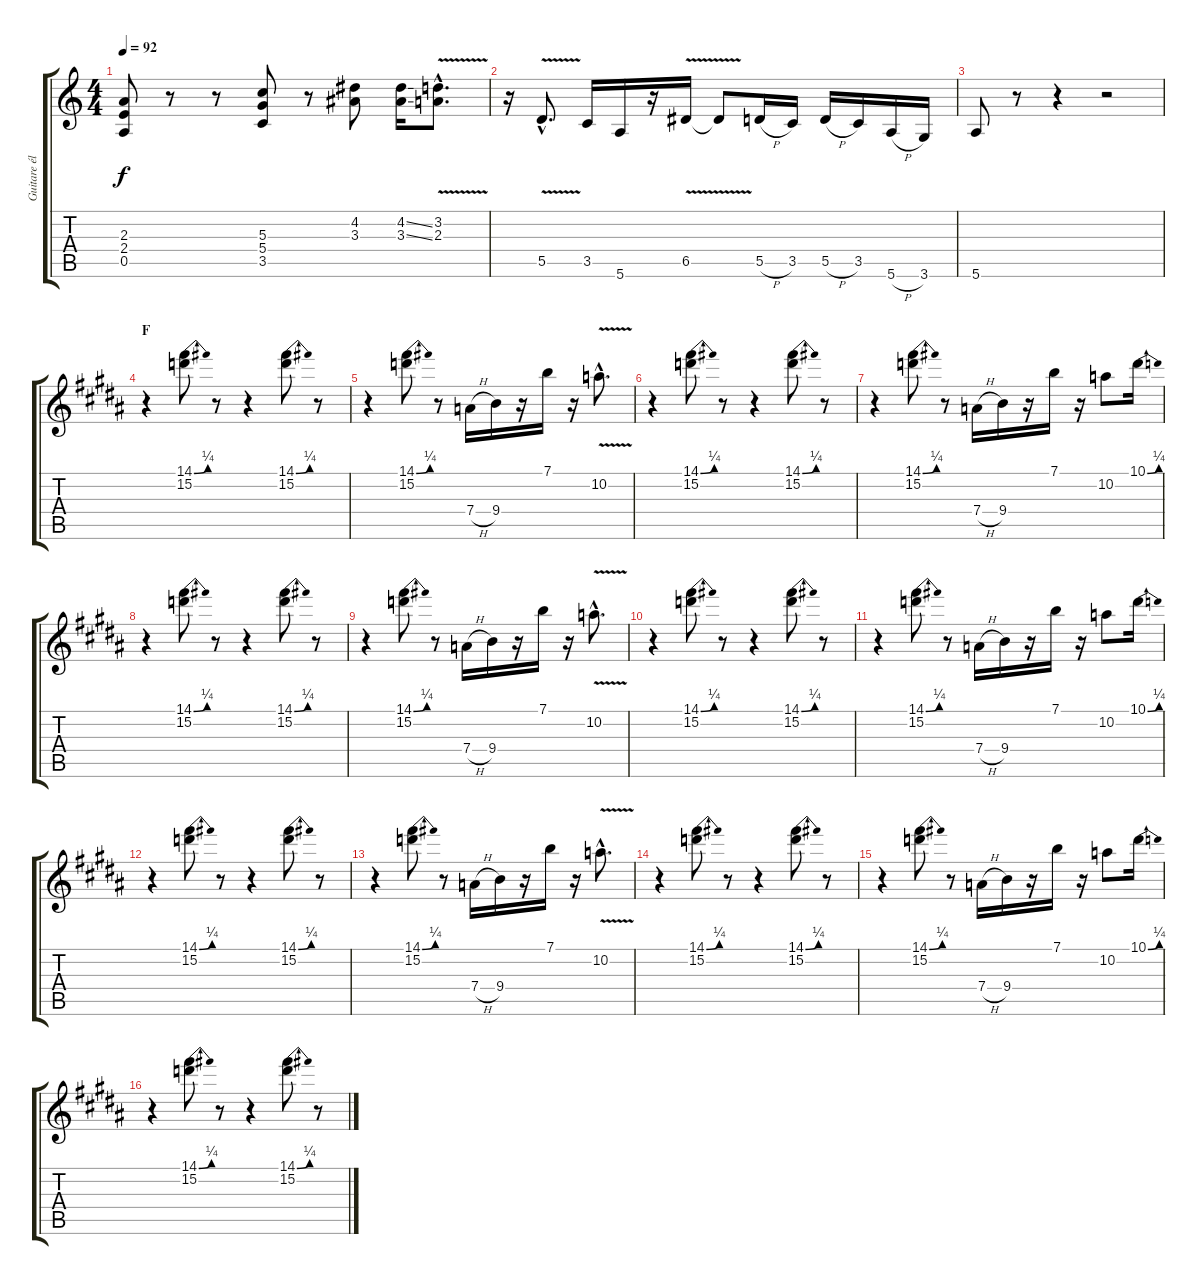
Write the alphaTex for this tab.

\track ("Guitare électrique" "Guitare él") {instrument electricguitarclean}
\staff {score tabs}
\tuning (E4 B3 G3 D3 A2 E2) {hide}
\ts (4 4)
\tempo 92
\clef g2
\ks c
(2.3 2.4 0.5).8{dy f} r.8 r.8 (5.3 5.4 3.5).8 r.8 (4.2 3.3).8 (4.2{ss} 3.3{ss}).16 (3.2{hac} 2.3{v hac}).8{d} |
r.16 5.5{v hac}.8{d} 3.5.16 5.6.16 r.16 6.5{v}.16 6.5{t}.8 5.5{h}.16 3.5.16 5.5{h}.16 3.5.16 5.6{h}.16 3.6.16 |
5.6.8 r.8 r.4 r.2 |
\section ("" "F")
\ks b
r.4 (14.1{be (bend 0 0 60 1)} 15.2).8 r.8 r.4 (14.1{be (bend 0 0 60 1)} 15.2).8 r.8 |
r.4 (14.1{be (bend 0 0 60 1)} 15.2).8 r.8 7.4{h}.16 9.4.16 r.16 7.1.16 r.16 10.2{v hac}.8{d} |
r.4 (14.1{be (bend 0 0 60 1)} 15.2).8 r.8 r.4 (14.1{be (bend 0 0 60 1)} 15.2).8 r.8 |
r.4 (14.1{be (bend 0 0 60 1)} 15.2).8 r.8 7.4{h}.16 9.4.16 r.16 7.1.16 r.16 10.2.8 10.1{be (bend 0 0 60 1)}.16 |
r.4 (14.1{be (bend 0 0 60 1)} 15.2).8 r.8 r.4 (14.1{be (bend 0 0 60 1)} 15.2).8 r.8 |
r.4 (14.1{be (bend 0 0 60 1)} 15.2).8 r.8 7.4{h}.16 9.4.16 r.16 7.1.16 r.16 10.2{v hac}.8{d} |
r.4 (14.1{be (bend 0 0 60 1)} 15.2).8 r.8 r.4 (14.1{be (bend 0 0 60 1)} 15.2).8 r.8 |
r.4 (14.1{be (bend 0 0 60 1)} 15.2).8 r.8 7.4{h}.16 9.4.16 r.16 7.1.16 r.16 10.2.8 10.1{be (bend 0 0 60 1)}.16 |
r.4 (14.1{be (bend 0 0 60 1)} 15.2).8 r.8 r.4 (14.1{be (bend 0 0 60 1)} 15.2).8 r.8 |
r.4 (14.1{be (bend 0 0 60 1)} 15.2).8 r.8 7.4{h}.16 9.4.16 r.16 7.1.16 r.16 10.2{v hac}.8{d} |
r.4 (14.1{be (bend 0 0 60 1)} 15.2).8 r.8 r.4 (14.1{be (bend 0 0 60 1)} 15.2).8 r.8 |
r.4 (14.1{be (bend 0 0 60 1)} 15.2).8 r.8 7.4{h}.16 9.4.16 r.16 7.1.16 r.16 10.2.8 10.1{be (bend 0 0 60 1)}.16 |
r.4 (14.1{be (bend 0 0 60 1)} 15.2).8 r.8 r.4 (14.1{be (bend 0 0 60 1)} 15.2).8 r.8
